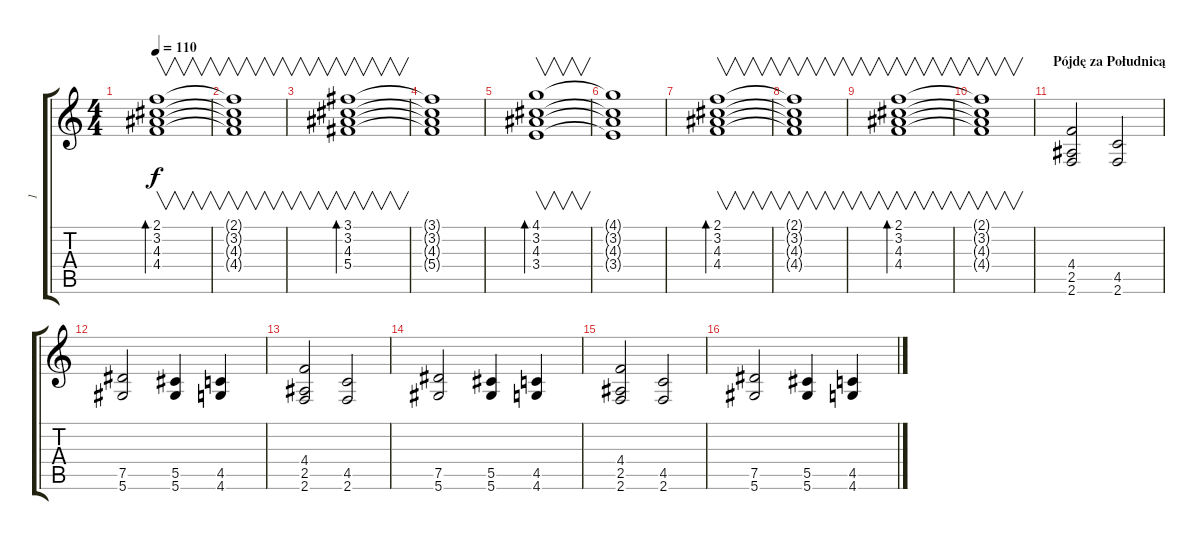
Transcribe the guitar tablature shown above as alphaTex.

\track ("1" "1") {instrument overdrivenguitar}
\staff {score tabs}
\tuning (Eb4 Bb3 Gb3 Db3 Ab2 Eb2) {hide}
\ts (4 4)
\tempo 110
\clef g2
\ks c
(2.1 3.2 4.3 4.4).1{v bd 240 dy f} |
(2.1{t} 3.2{t} 4.3{t} 4.4{t}).1{v} |
(3.1 3.2 4.3 5.4).1{v bd 240} |
(3.1{t} 3.2{t} 4.3{t} 5.4{t}).1 |
(4.1 3.2 4.3 3.4).1{v bd 240} |
(4.1{t} 3.2{t} 4.3{t} 3.4{t}).1 |
(2.1 3.2 4.3 4.4).1{v bd 240} |
(2.1{t} 3.2{t} 4.3{t} 4.4{t}).1{v} |
(2.1 3.2 4.3 4.4).1{v bd 240} |
(2.1{t} 3.2{t} 4.3{t} 4.4{t}).1{v} |
\section ("" "Pójdę za Południcą")
(4.4 2.5 2.6).2{volume 16 instrument overdrivenguitar} (4.5 2.6).2 |
(7.5 5.6).2 (5.5 5.6).4 (4.5 4.6).4 |
(4.4 2.5 2.6).2 (4.5 2.6).2 |
(7.5 5.6).2 (5.5 5.6).4 (4.5 4.6).4 |
(4.4 2.5 2.6).2 (4.5 2.6).2 |
(7.5 5.6).2 (5.5 5.6).4 (4.5 4.6).4
